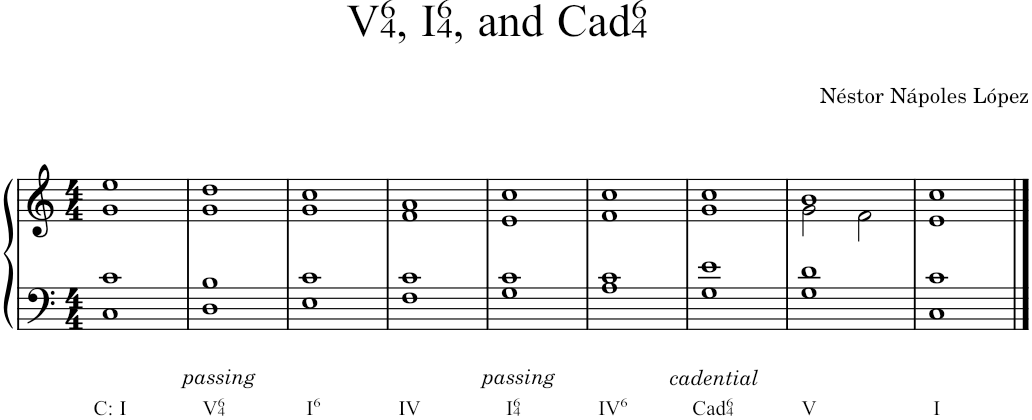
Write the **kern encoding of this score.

**kern	**text	**kern
*part2	*part2	*part1
*staff2	*staff2	*staff1
*I"Piano	*	*I"Piano
*I'Pno	*	*I'Pno
*clefF4	*	*clefG2
*k[]	*	*k[]
*M4/4	*	*M4/4
=1	=1	=1
*^	*	*
!	!	!LO:LY:b	!
*	*	*	*^
1c	1C	C: I	1ee	1g
=2	=2	=2	=2	=2
!LO:TX:b:i:t=passing	!	!	!	!
!	!	!LO:LY:b	!	!
1B	1D	V64	1dd	1g
=3	=3	=3	=3	=3
!	!	!LO:LY:b	!	!
1c	1E	I6	1cc	1g
=4	=4	=4	=4	=4
!	!	!LO:LY:b	!	!
1c	1F	IV	1a	1f
=5	=5	=5	=5	=5
!LO:TX:b:i:t=passing	!	!	!	!
!	!	!LO:LY:b	!	!
1c	1G	I64	1cc	1e
=6	=6	=6	=6	=6
!	!	!LO:LY:b	!	!
1c	1A	IV6	1cc	1f
=7	=7	=7	=7	=7
!LO:TX:b:i:t=cadential	!	!	!	!
!	!	!LO:LY:b	!	!
1e	1G	Cad64	1cc	1g
=8	=8	=8	=8	=8
!	!	!LO:LY:b	!	!
1d	1G	V	1b	2g\
.	.	.	.	2f\
=9	=9	=9	=9	=9
!	!	!LO:LY:b	!	!
1c	1C	I	1cc	1e
*v	*v	*	*	*
*	*	*v	*v
==	==	==
*-	*-	*-
